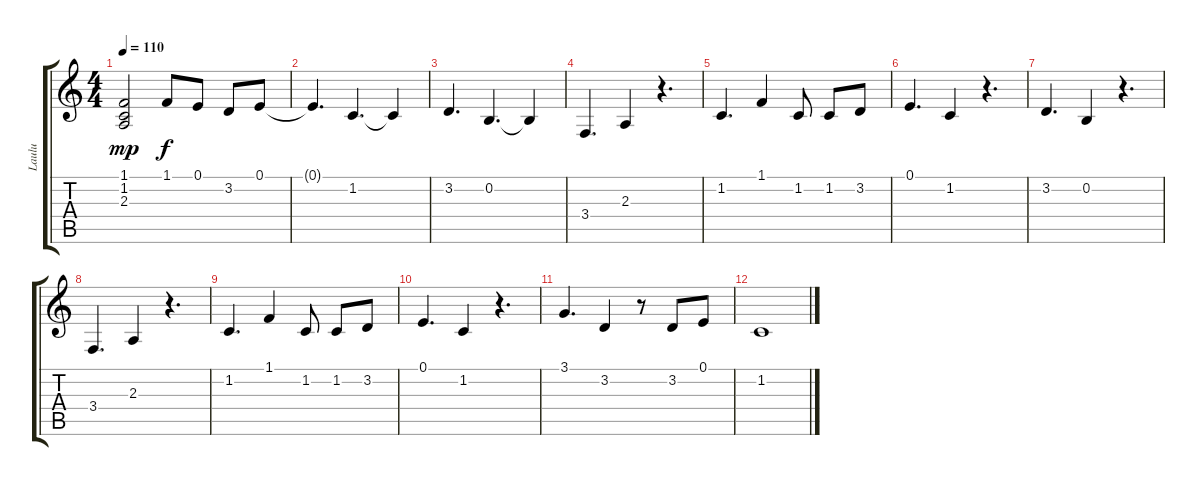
\track ("Laulu" "Laulu") {instrument lead6voice}
\staff {score tabs}
\tuning (E4 B3 G3 D3 A2 E2) {hide}
\ts (4 4)
\tempo 110
\clef g2
\ks c
(1.1 1.2{t} 2.3{t}).2{dy mp} 1.1.8{dy f} 0.1.8 3.2.8 0.1.8 |
0.1{t}.4{d} 1.2.4{d} 1.2{t}.4 |
3.2.4{d} 0.2.4{d} 0.2{t}.4 |
3.4.4{d} 2.3.4 r.4{d} |
1.2.4{d} 1.1.4 1.2.8 1.2.8 3.2.8 |
0.1.4{d} 1.2.4 r.4{d} |
3.2.4{d} 0.2.4 r.4{d} |
3.4.4{d} 2.3.4 r.4{d} |
1.2.4{d} 1.1.4 1.2.8 1.2.8 3.2.8 |
0.1.4{d} 1.2.4 r.4{d} |
3.1.4{d} 3.2.4 r.8 3.2.8 0.1.8 |
1.2.1
